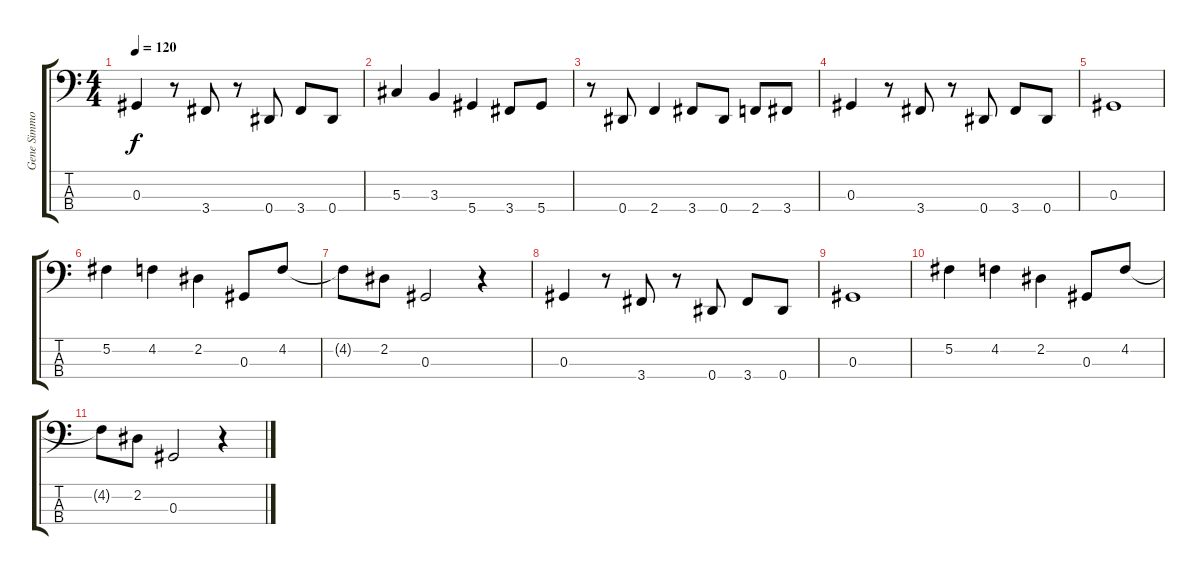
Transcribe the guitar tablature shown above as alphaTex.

\track ("Gene Simmons" "Gene Simmo") {instrument electricbasspick}
\staff {score tabs}
\tuning (Gb2 Db2 Ab1 Eb1) {hide}
\ts (4 4)
\tempo 120
\clef f4
\ks c
0.3.4{dy f} r.8 3.4.8 r.8 0.4.8 3.4.8 0.4.8 |
5.3.4 3.3.4 5.4.4 3.4.8 5.4.8 |
r.8 0.4.8 2.4.4 3.4.8 0.4.8 2.4.8 3.4.8 |
0.3.4 r.8 3.4.8 r.8 0.4.8 3.4.8 0.4.8 |
0.3.1 |
5.2.4 4.2.4 2.2.4 0.3.8 4.2.8 |
4.2{t}.8 2.2.8 0.3.2 r.4 |
0.3.4 r.8 3.4.8 r.8 0.4.8 3.4.8 0.4.8 |
0.3.1 |
5.2.4 4.2.4 2.2.4 0.3.8 4.2.8 |
4.2{t}.8 2.2.8 0.3.2 r.4
